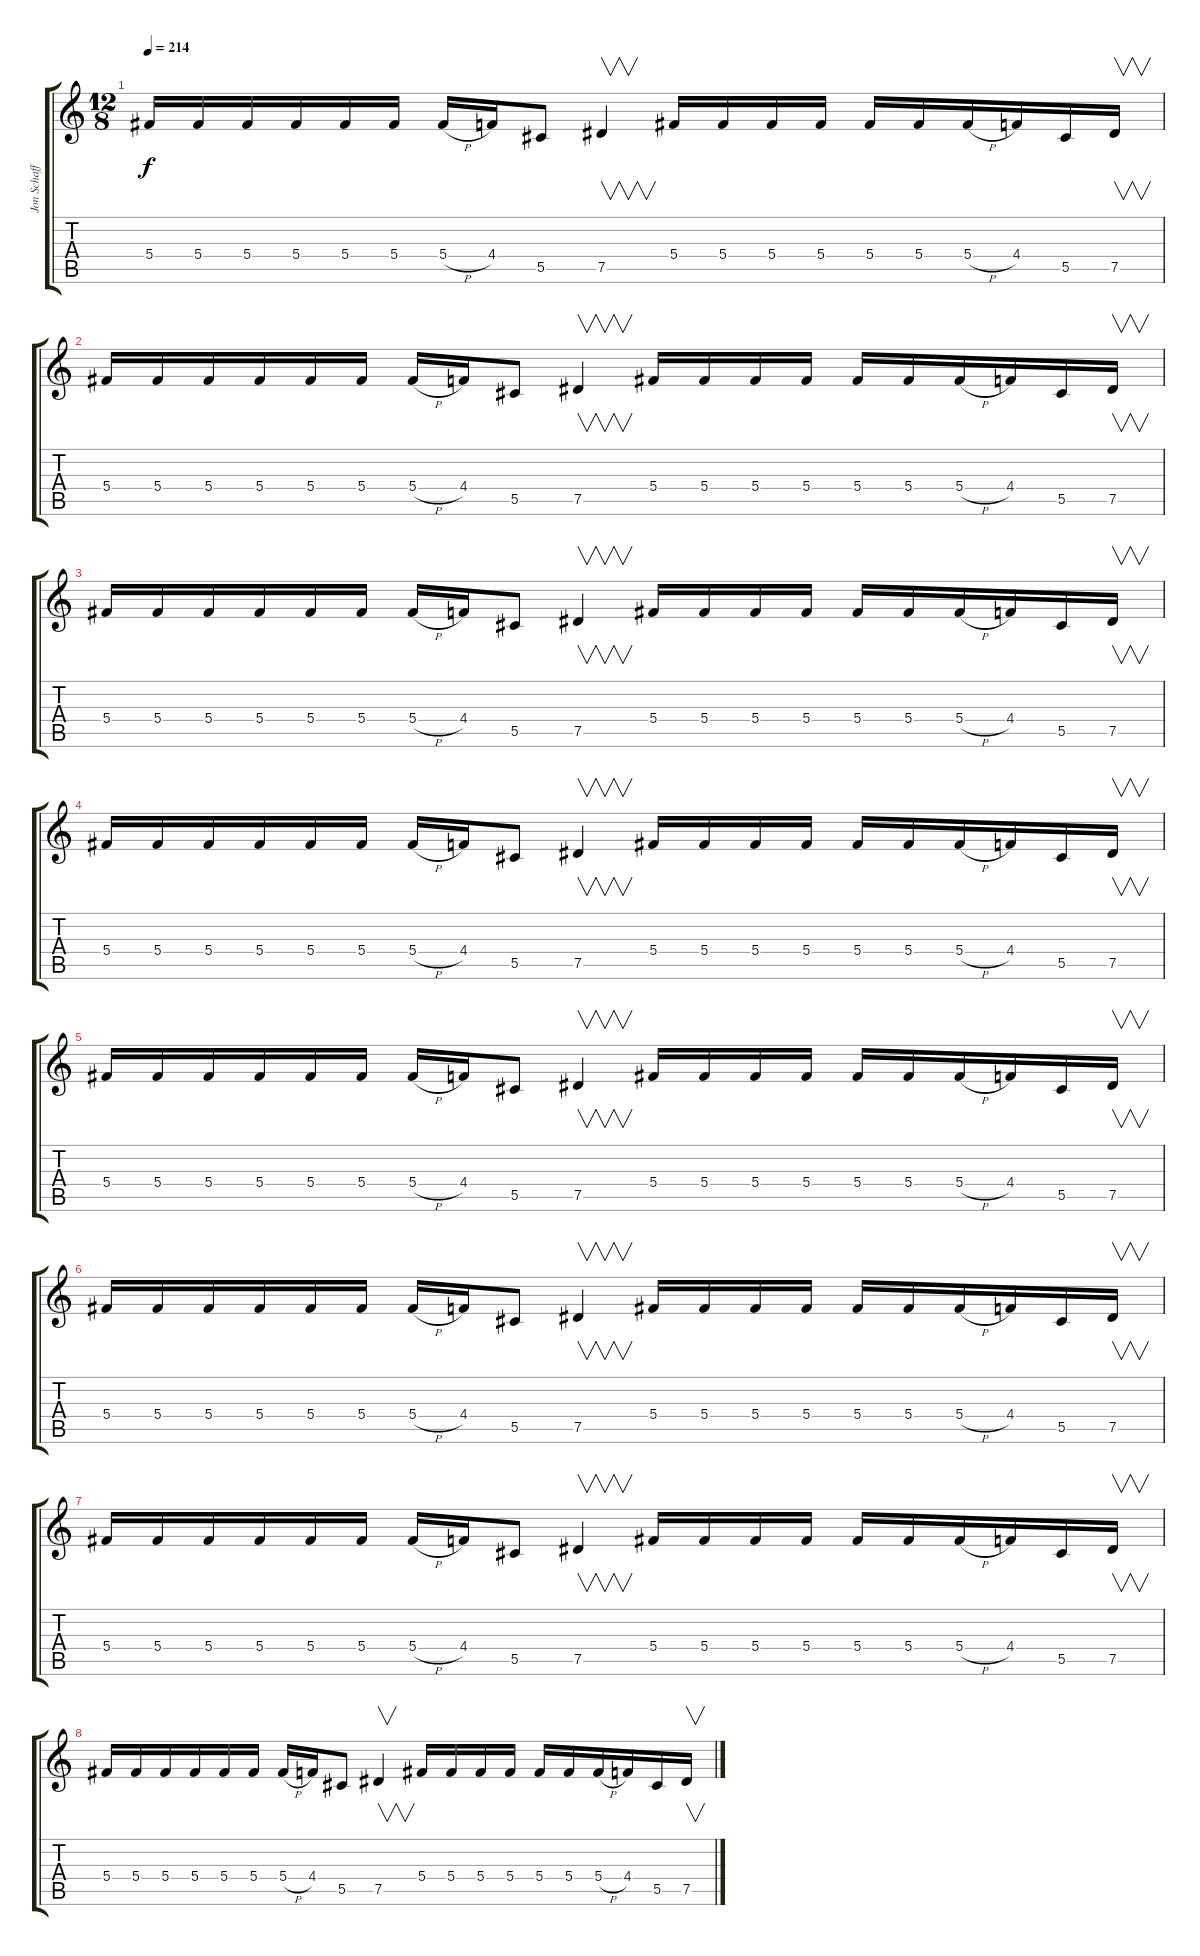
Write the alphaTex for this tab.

\track ("Jon Schaffer" "Jon Schaff") {instrument distortionguitar}
\staff {score tabs}
\tuning (Eb4 Bb3 Gb3 Db3 Ab2 Eb2) {hide}
\ts (12 8)
\tempo 214
\clef g2
\ks c
5.4.16{dy f} 5.4.16 5.4.16 5.4.16 5.4.16 5.4.16 5.4{h}.16 4.4.16 5.5.8 7.5.4{v} 5.4.16 5.4.16 5.4.16 5.4.16 5.4.16 5.4.16 5.4{h}.16 4.4.16 5.5.16 7.5.16{v} |
5.4.16 5.4.16 5.4.16 5.4.16 5.4.16 5.4.16 5.4{h}.16 4.4.16 5.5.8 7.5.4{v} 5.4.16 5.4.16 5.4.16 5.4.16 5.4.16 5.4.16 5.4{h}.16 4.4.16 5.5.16 7.5.16{v} |
5.4.16 5.4.16 5.4.16 5.4.16 5.4.16 5.4.16 5.4{h}.16 4.4.16 5.5.8 7.5.4{v} 5.4.16 5.4.16 5.4.16 5.4.16 5.4.16 5.4.16 5.4{h}.16 4.4.16 5.5.16 7.5.16{v} |
5.4.16 5.4.16 5.4.16 5.4.16 5.4.16 5.4.16 5.4{h}.16 4.4.16 5.5.8 7.5.4{v} 5.4.16 5.4.16 5.4.16 5.4.16 5.4.16 5.4.16 5.4{h}.16 4.4.16 5.5.16 7.5.16{v} |
5.4.16 5.4.16 5.4.16 5.4.16 5.4.16 5.4.16 5.4{h}.16 4.4.16 5.5.8 7.5.4{v} 5.4.16 5.4.16 5.4.16 5.4.16 5.4.16 5.4.16 5.4{h}.16 4.4.16 5.5.16 7.5.16{v} |
5.4.16 5.4.16 5.4.16 5.4.16 5.4.16 5.4.16 5.4{h}.16 4.4.16 5.5.8 7.5.4{v} 5.4.16 5.4.16 5.4.16 5.4.16 5.4.16 5.4.16 5.4{h}.16 4.4.16 5.5.16 7.5.16{v} |
5.4.16 5.4.16 5.4.16 5.4.16 5.4.16 5.4.16 5.4{h}.16 4.4.16 5.5.8 7.5.4{v} 5.4.16 5.4.16 5.4.16 5.4.16 5.4.16 5.4.16 5.4{h}.16 4.4.16 5.5.16 7.5.16{v} |
5.4.16 5.4.16 5.4.16 5.4.16 5.4.16 5.4.16 5.4{h}.16 4.4.16 5.5.8 7.5.4{v} 5.4.16 5.4.16 5.4.16 5.4.16 5.4.16 5.4.16 5.4{h}.16 4.4.16 5.5.16 7.5.16{v}
